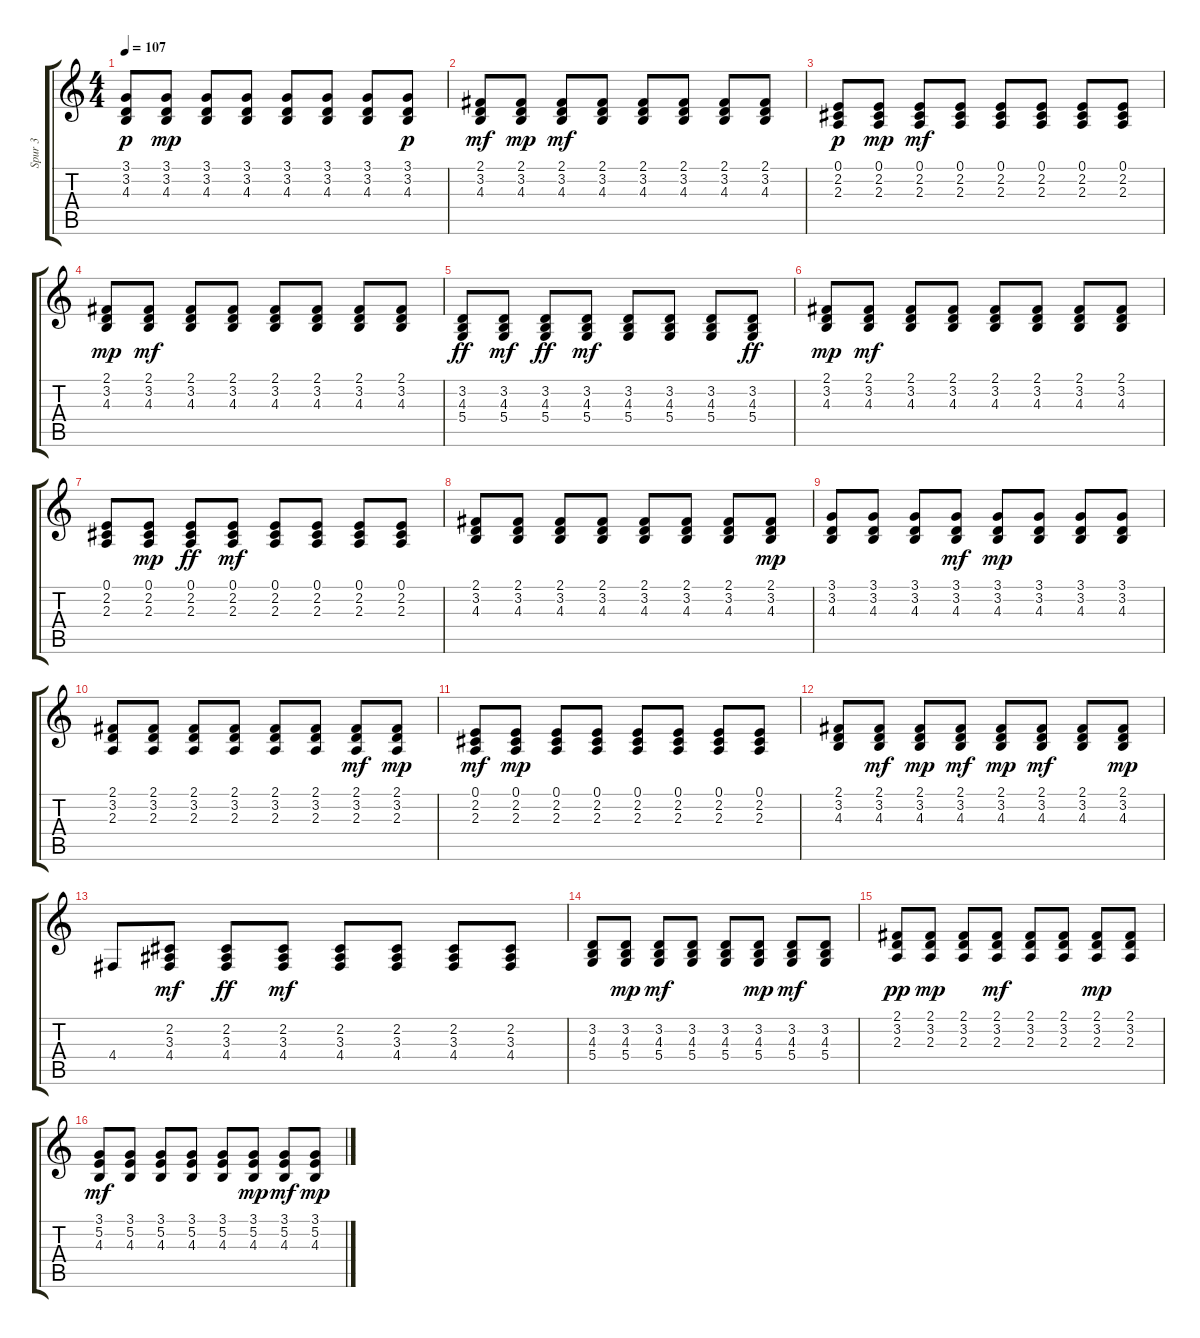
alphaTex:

\track ("Spur 3" "Spur 3") {instrument electricpiano2}
\staff {score tabs}
\tuning (E4 B3 G3 D3 A2 E2) {hide}
\ts (4 4)
\tempo 107
\clef g2
\ks c
(3.1 3.2 4.3).8{dy p} (3.1 3.2 4.3).8{dy mp} (3.1 3.2 4.3).8 (3.1 3.2 4.3).8 (3.1 3.2 4.3).8 (3.1 3.2 4.3).8 (3.1 3.2 4.3).8 (3.1 3.2 4.3).8{dy p} |
(2.1 3.2 4.3).8{dy mf} (2.1 3.2 4.3).8{dy mp} (2.1 3.2 4.3).8{dy mf} (2.1 3.2 4.3).8 (2.1 3.2 4.3).8 (2.1 3.2 4.3).8 (2.1 3.2 4.3).8 (2.1 3.2 4.3).8 |
(0.1 2.2 2.3).8{dy p} (0.1 2.2 2.3).8{dy mp} (0.1 2.2 2.3).8{dy mf} (0.1 2.2 2.3).8 (0.1 2.2 2.3).8 (0.1 2.2 2.3).8 (0.1 2.2 2.3).8 (0.1 2.2 2.3).8 |
(2.1 3.2 4.3).8{dy mp} (2.1 3.2 4.3).8{dy mf} (2.1 3.2 4.3).8 (2.1 3.2 4.3).8 (2.1 3.2 4.3).8 (2.1 3.2 4.3).8 (2.1 3.2 4.3).8 (2.1 3.2 4.3).8 |
(3.2 4.3 5.4).8{dy ff} (3.2 4.3 5.4).8{dy mf} (3.2 4.3 5.4).8{dy ff} (3.2 4.3 5.4).8{dy mf} (3.2 4.3 5.4).8 (3.2 4.3 5.4).8 (3.2 4.3 5.4).8 (3.2 4.3 5.4).8{dy ff} |
(2.1 3.2 4.3).8{dy mp} (2.1 3.2 4.3).8{dy mf} (2.1 3.2 4.3).8 (2.1 3.2 4.3).8 (2.1 3.2 4.3).8 (2.1 3.2 4.3).8 (2.1 3.2 4.3).8 (2.1 3.2 4.3).8 |
(0.1 2.2 2.3).8 (0.1 2.2 2.3).8{dy mp} (0.1 2.2 2.3).8{dy ff} (0.1 2.2 2.3).8{dy mf} (0.1 2.2 2.3).8 (0.1 2.2 2.3).8 (0.1 2.2 2.3).8 (0.1 2.2 2.3).8 |
(2.1 3.2 4.3).8 (2.1 3.2 4.3).8 (2.1 3.2 4.3).8 (2.1 3.2 4.3).8 (2.1 3.2 4.3).8 (2.1 3.2 4.3).8 (2.1 3.2 4.3).8 (2.1 3.2 4.3).8{dy mp} |
(3.1 3.2 4.3).8 (3.1 3.2 4.3).8 (3.1 3.2 4.3).8 (3.1 3.2 4.3).8{dy mf} (3.1 3.2 4.3).8{dy mp} (3.1 3.2 4.3).8 (3.1 3.2 4.3).8 (3.1 3.2 4.3).8 |
(2.1 3.2 2.3).8 (2.1 3.2 2.3).8 (2.1 3.2 2.3).8 (2.1 3.2 2.3).8 (2.1 3.2 2.3).8 (2.1 3.2 2.3).8 (2.1 3.2 2.3).8{dy mf} (2.1 3.2 2.3).8{dy mp} |
(0.1 2.2 2.3).8{dy mf} (0.1 2.2 2.3).8{dy mp} (0.1 2.2 2.3).8 (0.1 2.2 2.3).8 (0.1 2.2 2.3).8 (0.1 2.2 2.3).8 (0.1 2.2 2.3).8 (0.1 2.2 2.3).8 |
(2.1 3.2 4.3).8 (2.1 3.2 4.3).8{dy mf} (2.1 3.2 4.3).8{dy mp} (2.1 3.2 4.3).8{dy mf} (2.1 3.2 4.3).8{dy mp} (2.1 3.2 4.3).8{dy mf} (2.1 3.2 4.3).8 (2.1 3.2 4.3).8{dy mp} |
4.4.8 (2.2 3.3 4.4).8{dy mf} (2.2 3.3 4.4).8{dy ff} (2.2 3.3 4.4).8{dy mf} (2.2 3.3 4.4).8 (2.2 3.3 4.4).8 (2.2 3.3 4.4).8 (2.2 3.3 4.4).8 |
(3.2 4.3 5.4).8 (3.2 4.3 5.4).8{dy mp} (3.2 4.3 5.4).8{dy mf} (3.2 4.3 5.4).8 (3.2 4.3 5.4).8 (3.2 4.3 5.4).8{dy mp} (3.2 4.3 5.4).8{dy mf} (3.2 4.3 5.4).8 |
(2.1 3.2 2.3).8{dy pp} (2.1 3.2 2.3).8{dy mp} (2.1 3.2 2.3).8 (2.1 3.2 2.3).8{dy mf} (2.1 3.2 2.3).8 (2.1 3.2 2.3).8 (2.1 3.2 2.3).8{dy mp} (2.1 3.2 2.3).8 |
(3.1 5.2 4.3).8{dy mf} (3.1 5.2 4.3).8 (3.1 5.2 4.3).8 (3.1 5.2 4.3).8 (3.1 5.2 4.3).8 (3.1 5.2 4.3).8{dy mp} (3.1 5.2 4.3).8{dy mf} (3.1 5.2 4.3).8{dy mp}
